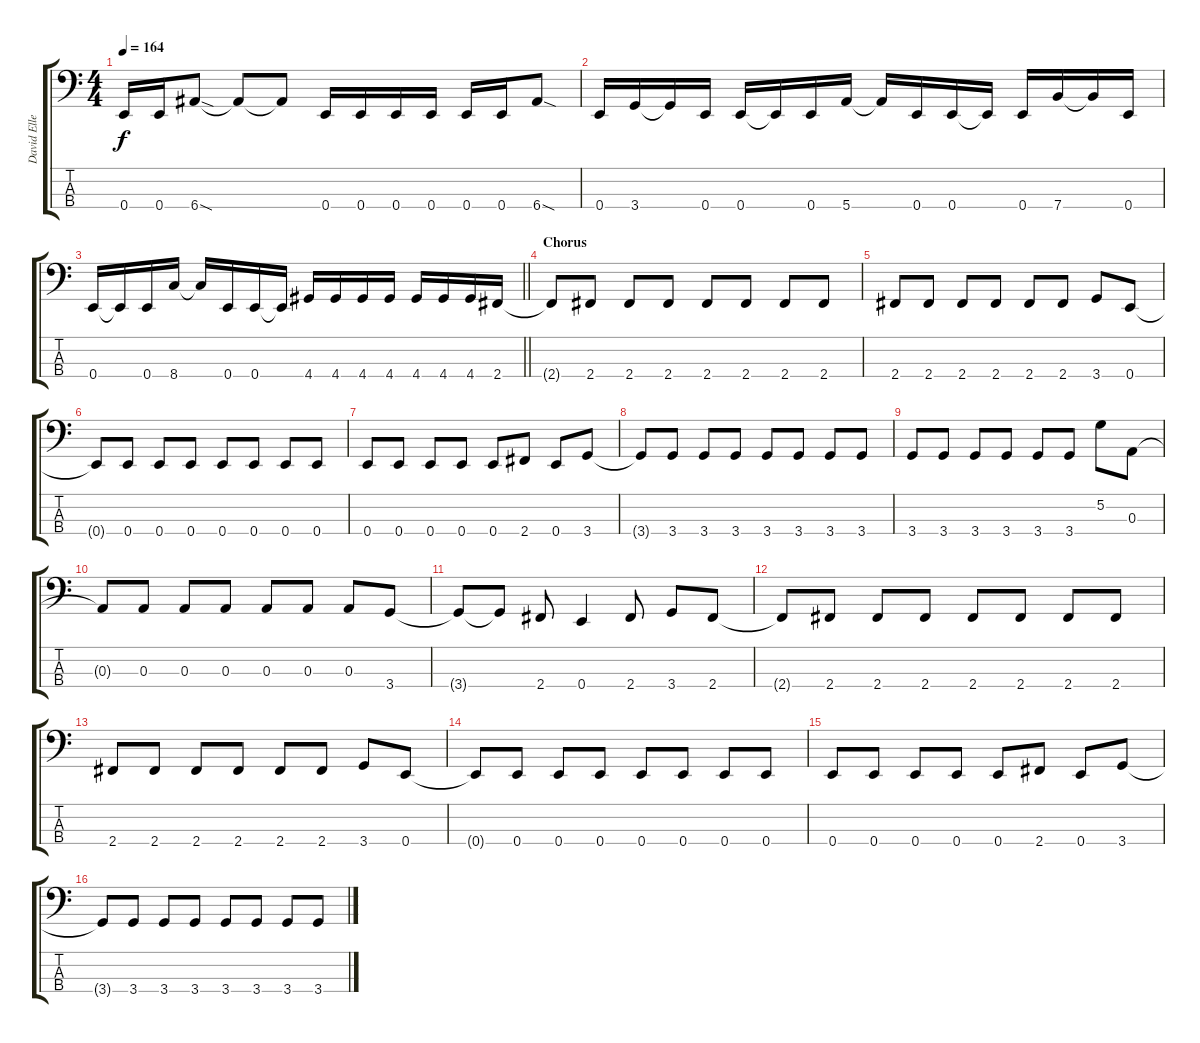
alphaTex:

\track ("David Ellefson" "David Elle") {instrument electricbasspick}
\staff {score tabs}
\tuning (G2 D2 A1 E1) {hide}
\ts (4 4)
\tempo 164
\clef f4
\ks c
0.4.16{dy f} 0.4.16 6.4{sod}.8 6.4{t}.8 6.4{t}.8 0.4.16 0.4.16 0.4.16 0.4.16 0.4.16 0.4.16 6.4{sod}.8 |
0.4.16 3.4.16 3.4{t}.16 0.4.16 0.4.16 0.4{t}.16 0.4.16 5.4.16 5.4{t}.16 0.4.16 0.4.16 0.4{t}.16 0.4.16 7.4.16 7.4{t}.16 0.4.16 |
\barLineRight lightlight
0.4.16 0.4{t}.16 0.4.16 8.4.16 8.4{t}.16 0.4.16 0.4.16 0.4{t}.16 4.4.16 4.4.16 4.4.16 4.4.16 4.4.16 4.4.16 4.4.16 2.4.16 |
\section ("" "Chorus")
2.4{t}.8 2.4.8 2.4.8 2.4.8 2.4.8 2.4.8 2.4.8 2.4.8 |
2.4.8 2.4.8 2.4.8 2.4.8 2.4.8 2.4.8 3.4.8 0.4.8 |
0.4{t}.8 0.4.8 0.4.8 0.4.8 0.4.8 0.4.8 0.4.8 0.4.8 |
0.4.8 0.4.8 0.4.8 0.4.8 0.4.8 2.4.8 0.4.8 3.4.8 |
3.4{t}.8 3.4.8 3.4.8 3.4.8 3.4.8 3.4.8 3.4.8 3.4.8 |
3.4.8 3.4.8 3.4.8 3.4.8 3.4.8 3.4.8 5.2.8 0.3.8 |
0.3{t}.8 0.3.8 0.3.8 0.3.8 0.3.8 0.3.8 0.3.8 3.4.8 |
3.4{t}.8 3.4{t}.8 2.4.8 0.4.4 2.4.8 3.4.8 2.4.8 |
2.4{t}.8 2.4.8 2.4.8 2.4.8 2.4.8 2.4.8 2.4.8 2.4.8 |
2.4.8 2.4.8 2.4.8 2.4.8 2.4.8 2.4.8 3.4.8 0.4.8 |
0.4{t}.8 0.4.8 0.4.8 0.4.8 0.4.8 0.4.8 0.4.8 0.4.8 |
0.4.8 0.4.8 0.4.8 0.4.8 0.4.8 2.4.8 0.4.8 3.4.8 |
3.4{t}.8 3.4.8 3.4.8 3.4.8 3.4.8 3.4.8 3.4.8 3.4.8
